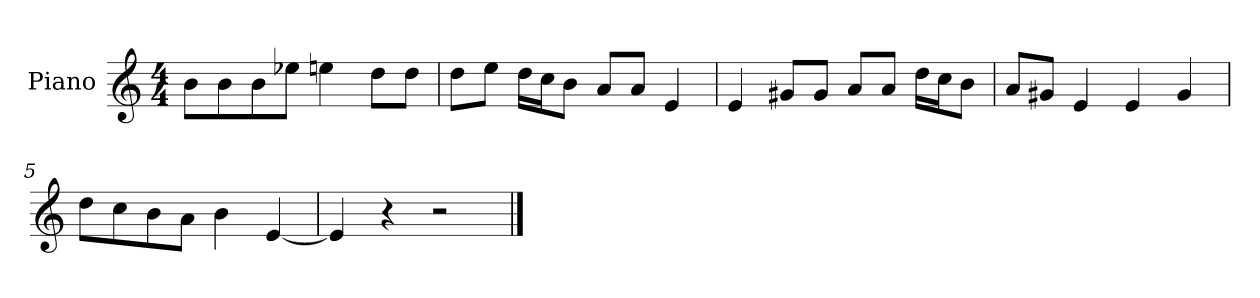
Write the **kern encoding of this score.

**kern
*part1
*staff1
*I"Piano
*I'P-no
*clefG2
*k[]
*M4/4
*MM90
=1
8b\L
8b\
8b\
8ee-X\J
4een\
8dd\L
8dd\J
=2
8dd\L
8ee\J
16dd\LL
16cc\J
8b\J
8a/L
8a/J
4e/
=3
4e/
8g#X/L
8g#/J
8a/L
8a/J
16dd\LL
16cc\J
8b\J
=4
8a/L
8g#X/J
4e/
4e/
4g#/
=5
8dd\L
8cc\
8b\
8a\J
4b\
[4e/
!!LO:LB:g=z
=6
4e/]
4r
2r
==
*-
